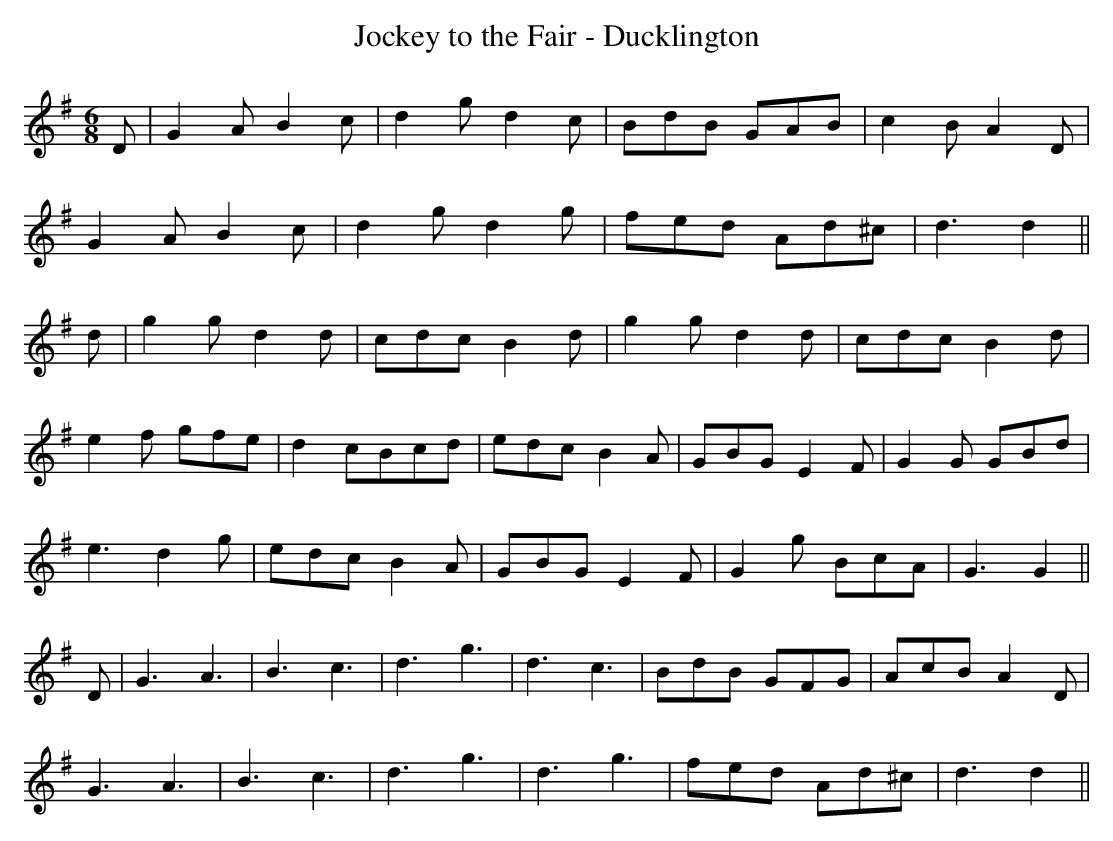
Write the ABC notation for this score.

X:1
T:Jockey to the Fair - Ducklington
M:6/8
L:1/8
K:G
D|G2 A B2 c|d2 g d2 c|BdB GAB|c2 B A2 D|
G2 A B2 c|d2 gd2 g|fed Ad^c|d3 d2||
d|g2 g d2 d|cdc B2 d|g2 g d2 d|cdc B2 d|
e2 f gfe|d2 cBcd|edc B2 A|GBG E2 F|G2 G GBd|
e3 d2 g|edc B2 A|GBG E2 F|G2 g BcA|G3 G2||
D|G3 A3|B3 c3|d3 g3|d3 c3|BdB GFG|AcB A2 D|
G3 A3|B3 c3|d3 g3|d3 g3|fed Ad^c|d3 d2||
